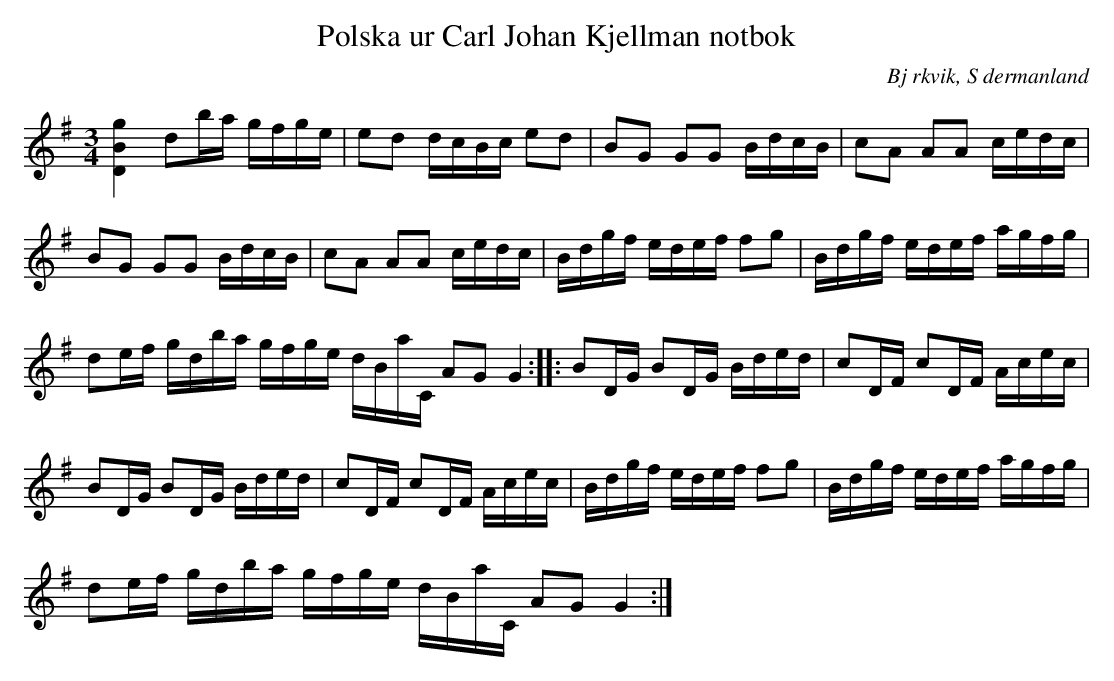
X:1
T:Polska ur Carl Johan Kjellman notbok
O:Bj rkvik, S dermanland
M:3/4
L:1/16
K:G
[DBg]4 d2ba gfge | e2d2 dcBc e2d2 | B2G2 G2G2 BdcB | c2A2 A2A2 cedc |
B2G2 G2G2 BdcB | c2A2 A2A2 cedc | Bdgf edef f2g2 | Bdgf edef agfg |
d2ef gdba gfge dBaC A2G2 G4 :: B2DG B2DG Bded | c2DF c2DF Acec |
B2DG B2DG Bded | c2DF c2DF Acec | Bdgf edef f2g2 | Bdgf edef agfg |
d2ef gdba gfge dBaC A2G2 G4 :|
